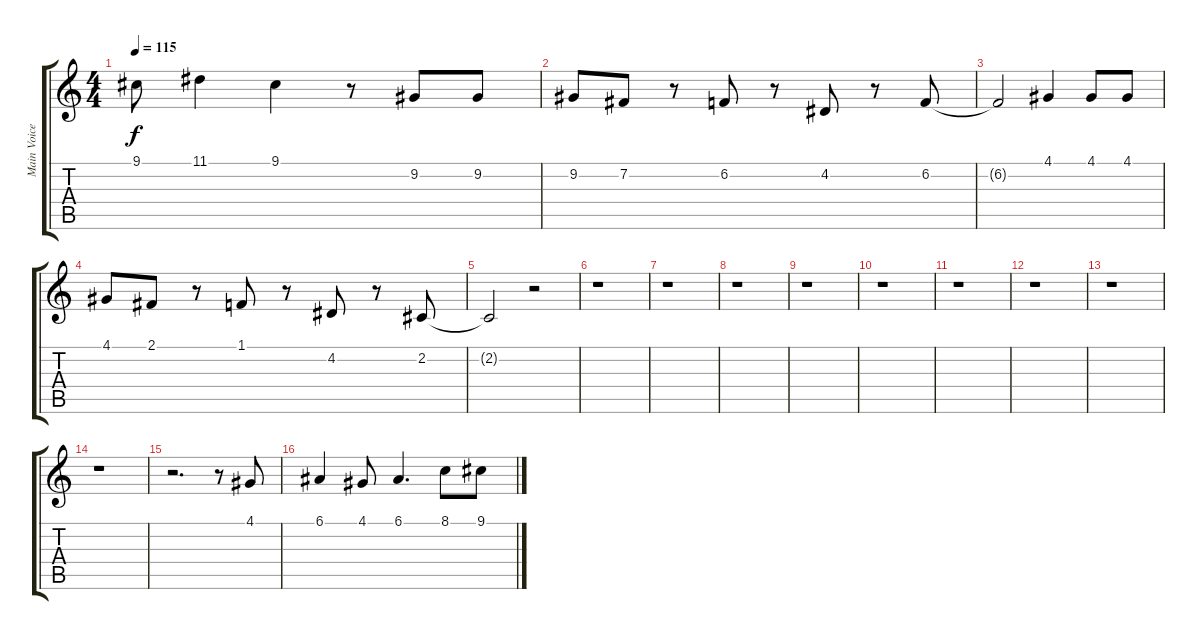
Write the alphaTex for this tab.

\track ("Main Voice" "Main Voice") {instrument piccolo}
\staff {score tabs}
\tuning (E4 B3 G3 D3 A2 E2) {hide}
\ts (4 4)
\tempo 115
\clef g2
\ks c
9.1.8{dy f} 11.1.4 9.1.4 r.8 9.2.8 9.2.8 |
9.2.8 7.2.8 r.8 6.2.8 r.8 4.2.8 r.8 6.2.8 |
6.2{t}.2 4.1.4 4.1.8 4.1.8 |
4.1.8 2.1.8 r.8 1.1.8 r.8 4.2.8 r.8 2.2.8 |
2.2{t}.2 r.2 |
r.1 |
r.1 |
r.1 |
r.1 |
r.1 |
r.1 |
r.1 |
r.1 |
r.1 |
r.2{d} r.8 4.1.8 |
6.1.4 4.1.8 6.1.4{d} 8.1.8 9.1.8
